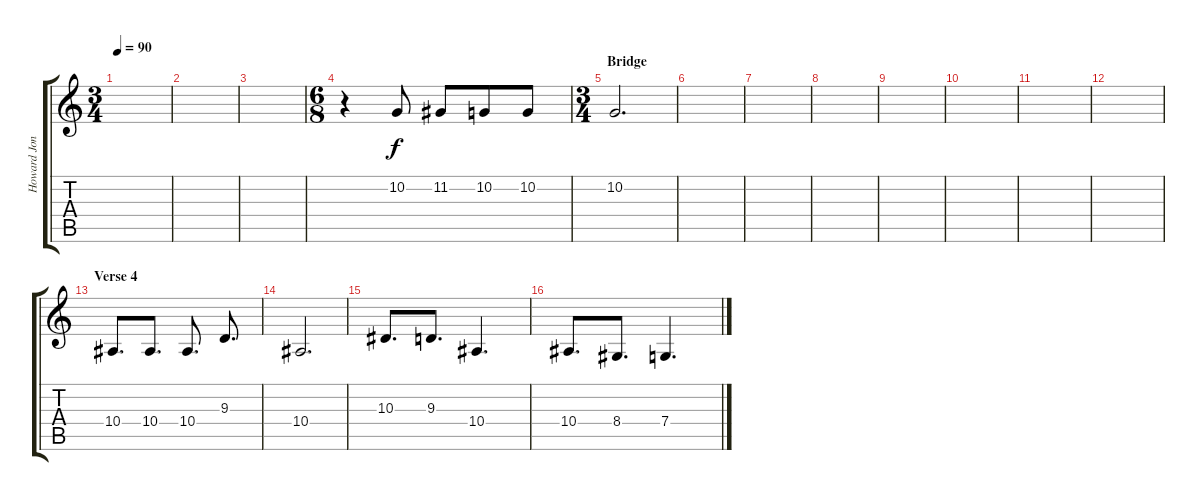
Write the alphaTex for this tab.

\track ("Howard Jones" "Howard Jon") {instrument bassoon}
\staff {score tabs}
\tuning (D4 A3 F3 C3 G2 C2) {hide}
\ts (3 4)
\tempo 90
\clef g2
\ks c
|
|
|
\ts (6 8)
r.4 10.2.8 11.2.8 10.2.8 10.2.8 |
\ts (3 4)
\section ("" "Bridge")
10.2.2{d} |
|
|
|
|
|
|
|
\section ("" "Verse 4")
10.4.8{d} 10.4.8{d} 10.4.8{d} 9.3.8{d} |
10.4.2{d} |
10.3.8{d} 9.3.8{d} 10.4.4{d} |
10.4.8{d} 8.4.8{d} 7.4.4{d}
